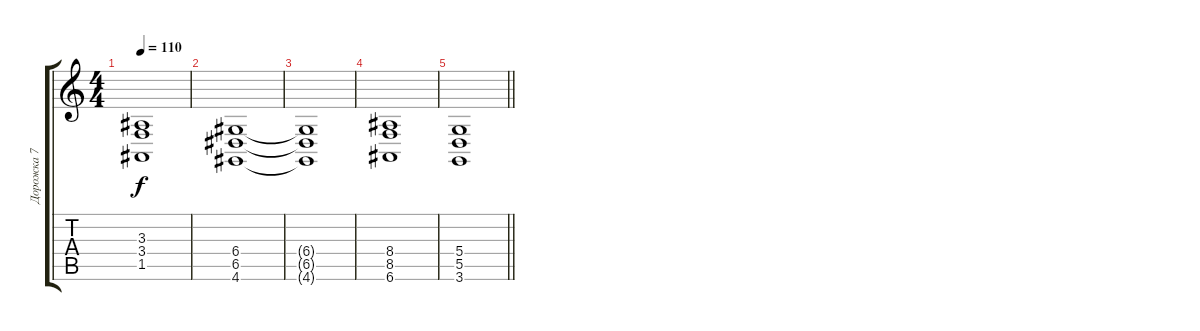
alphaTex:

\track ("Дорожка 7" "Дорожка 7") {instrument stringensemble1}
\staff {score tabs}
\tuning (E4 B3 G3 D3 A2 E2) {hide}
\ts (4 4)
\tempo 110
\clef g2
\ks c
(3.3{t} 3.4{t} 1.5{t}).1{dy f} |
(6.4 6.5 4.6).1 |
(6.4{t} 6.5{t} 4.6{t}).1 |
(8.4 8.5 6.6).1 |
\barLineRight lightlight
(5.4 5.5 3.6).1
